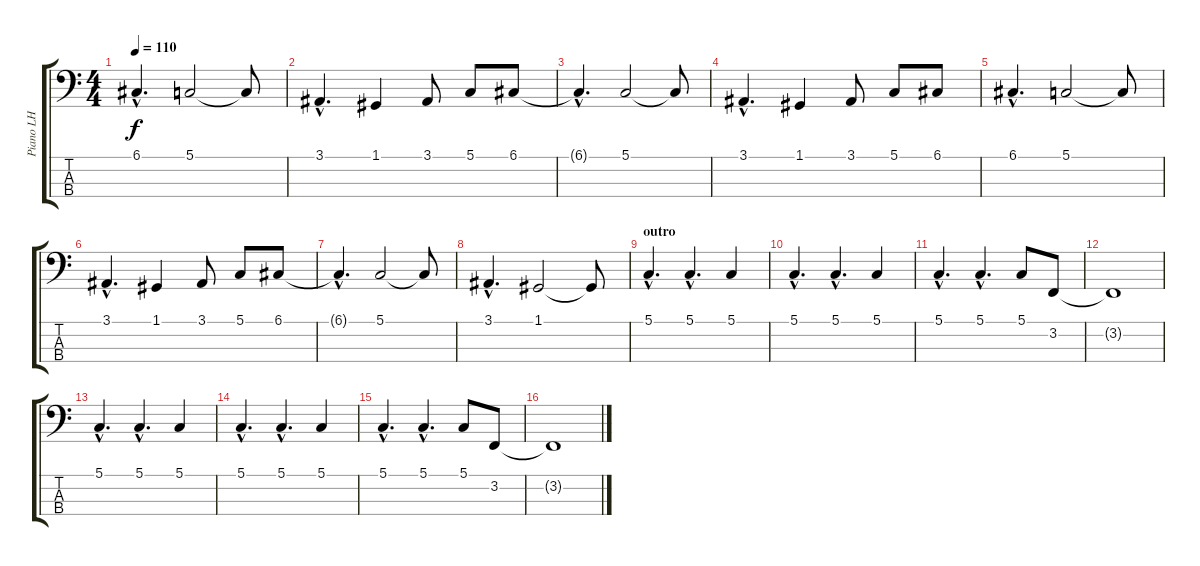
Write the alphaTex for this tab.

\track ("Piano LH  (Hogson)" "Piano LH  ") {instrument electricgrandpiano}
\staff {score tabs}
\tuning (G2 D2 A1 E1) {hide}
\ts (4 4)
\tempo 110
\clef f4
\ks c
6.1{hac}.4{d dy f} 5.1.2 5.1{t}.8 |
3.1{hac}.4{d} 1.1.4 3.1.8 5.1.8 6.1.8 |
6.1{hac t}.4{d} 5.1.2 5.1{t}.8 |
3.1{hac}.4{d} 1.1.4 3.1.8 5.1.8 6.1.8 |
6.1{hac}.4{d} 5.1.2 5.1{t}.8 |
3.1{hac}.4{d} 1.1.4 3.1.8 5.1.8 6.1.8 |
6.1{hac t}.4{d} 5.1.2 5.1{t}.8 |
3.1{hac}.4{d} 1.1.2 1.1{t}.8 |
\section ("" "outro")
5.1{hac}.4{d} 5.1{hac}.4{d} 5.1.4 |
5.1{hac}.4{d} 5.1{hac}.4{d} 5.1.4 |
5.1{hac}.4{d} 5.1{hac}.4{d} 5.1.8 3.2.8 |
3.2{t}.1 |
5.1{hac}.4{d} 5.1{hac}.4{d} 5.1.4 |
5.1{hac}.4{d} 5.1{hac}.4{d} 5.1.4 |
5.1{hac}.4{d} 5.1{hac}.4{d} 5.1.8 3.2.8 |
3.2{t}.1
